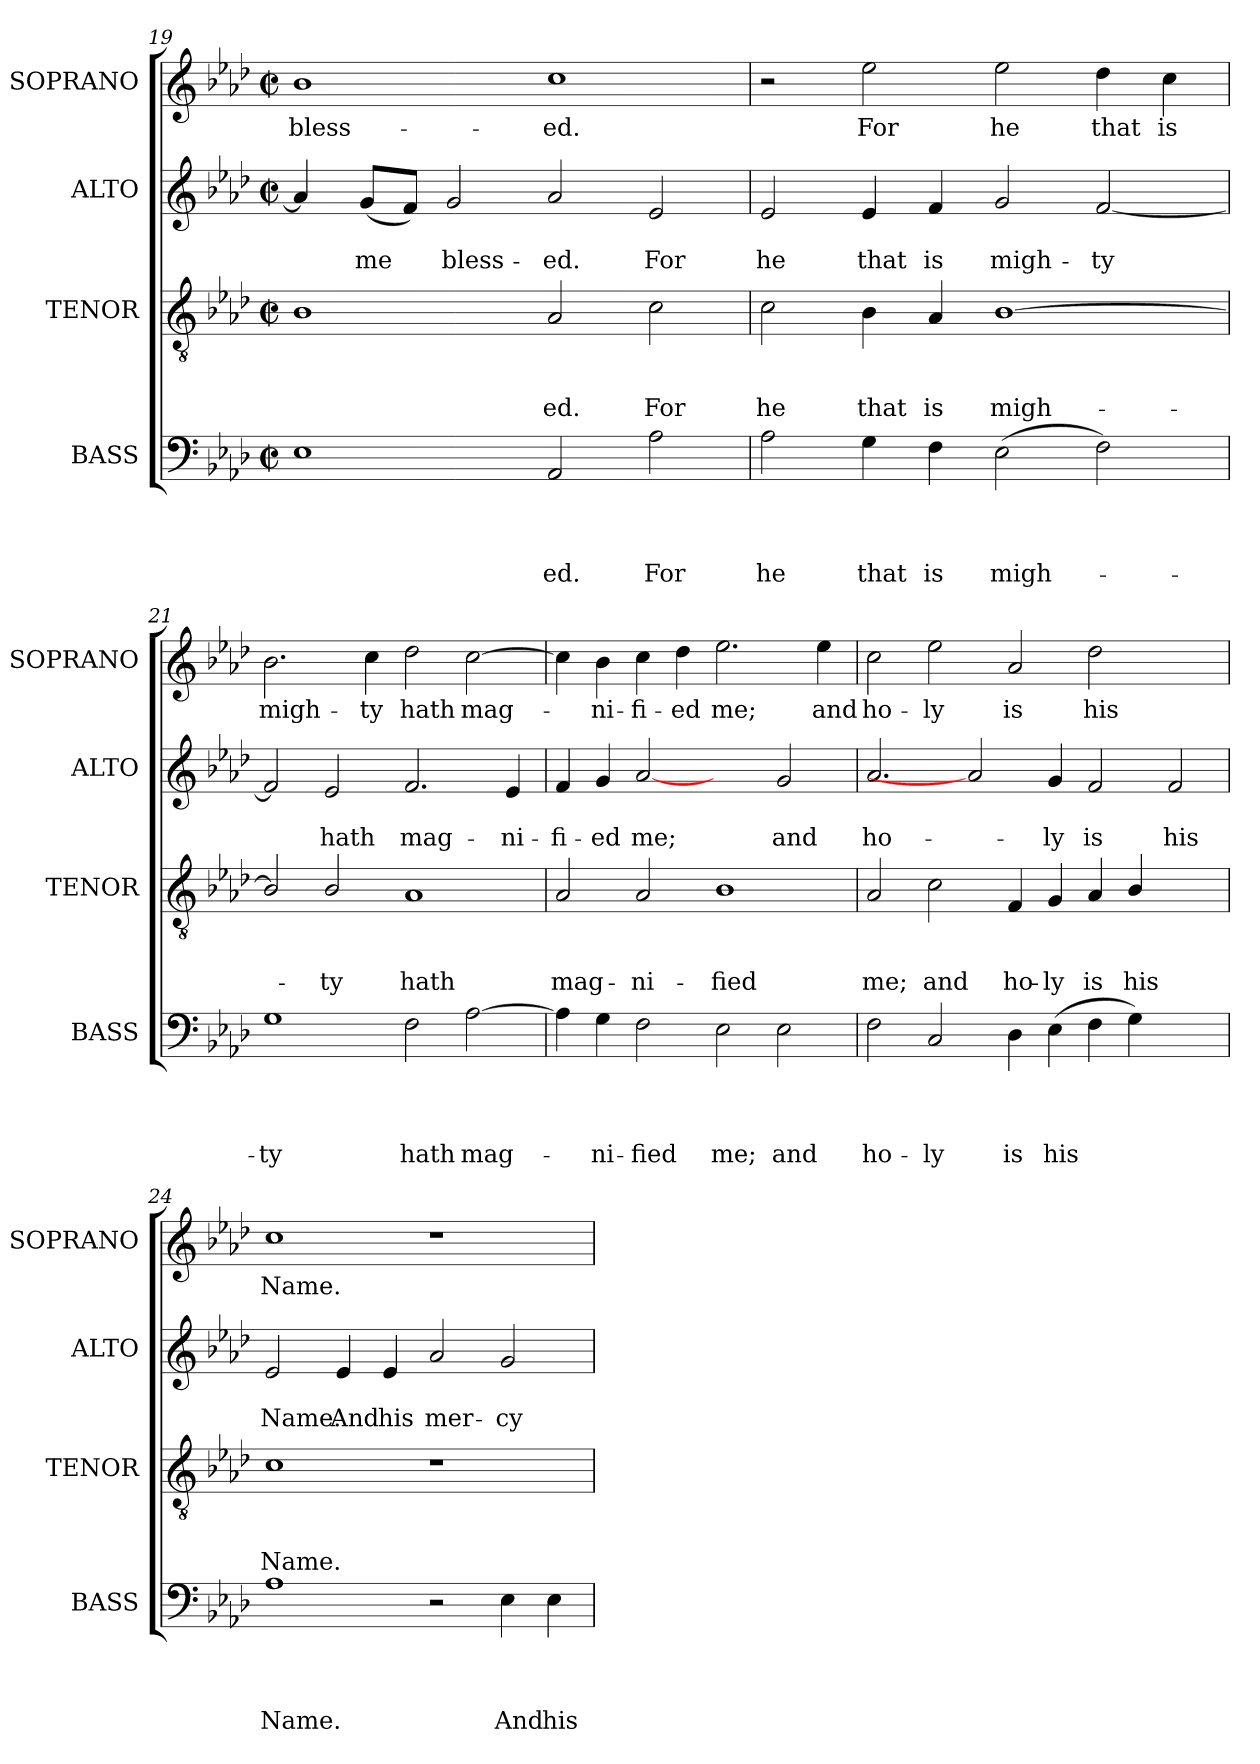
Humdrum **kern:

**kern	**text	**text	**text	**text	**kern	**text	**text	**text	**kern	**text	**text	**kern	**text
*part4	*part4	*part4	*part4	*part4	*part3	*part3	*part3	*part3	*part2	*part2	*part2	*part1	*part1
*staff4	*staff4	*staff4	*staff4	*staff4	*staff3	*staff3	*staff3	*staff3	*staff2	*staff2	*staff2	*staff1	*staff1
*I"BASS	*	*	*	*	*I"TENOR	*	*	*	*I"ALTO	*	*	*I"SOPRANO	*
*I'BASS	*	*	*	*	*I'TENOR	*	*	*	*I'ALTO	*	*	*I'SOPRANO	*
*clefF4	*	*	*	*	*clefGv2	*	*	*	*clefG2	*	*	*clefG2	*
*k[b-e-a-d-]	*	*	*	*	*k[b-e-a-d-]	*	*	*	*k[b-e-a-d-]	*	*	*k[b-e-a-d-]	*
*A-:	*	*	*	*	*A-:	*	*	*	*A-:	*	*	*A-:	*
*M2/2	*	*	*	*	*M2/2	*	*	*	*M2/2	*	*	*M2/2	*
*met(c|)	*	*	*	*	*met(c|)	*	*	*	*met(c|)	*	*	*met(c|)	*
=19	=19	=19	=19	=19	=19	=19	=19	=19	=19	=19	=19	=19	=19
!	!	!	!	!	!	!	!	!	!	!	!	!	!LO:LY:b
1E-	.	.	.	.	1B-	.	.	.	4a-/]	.	.	1b-	bless-
!	!	!	!	!	!	!	!	!	!	!	!LO:LY:b	!	!
.	.	.	.	.	.	.	.	.	(<8g/L	.	me	.	.
.	.	.	.	.	.	.	.	.	8f/J)	.	.	.	.
!	!	!	!	!	!	!	!	!	!	!	!LO:LY:b	!	!
.	.	.	.	.	.	.	.	.	2g/	.	bless-	.	.
!	!	!	!	!LO:LY:b	!	!	!	!LO:LY:b	!	!	!LO:LY:b	!	!LO:LY:b
2AA-/	.	.	.	-ed.	2A-/	.	.	-ed.	2a-/	.	-ed.	1cc	-ed.
!	!	!	!	!LO:LY:b	!	!	!	!LO:LY:b	!	!	!LO:LY:b	!	!
2A-\	.	.	.	For	2c\	.	.	For	2e-/	.	For	.	.
=20	=20	=20	=20	=20	=20	=20	=20	=20	=20	=20	=20	=20	=20
!	!	!	!	!LO:LY:b	!	!	!	!LO:LY:b	!	!	!LO:LY:b	!	!
2A-\	.	.	.	he	2c\	.	.	he	2e-/	.	he	2r	.
!	!	!	!	!LO:LY:b	!	!	!	!LO:LY:b	!	!	!LO:LY:b	!	!LO:LY:b
4G\	.	.	.	that	4B-\	.	.	that	4e-/	.	that	2ee-\	For
!	!	!	!	!LO:LY:b	!	!	!	!LO:LY:b	!	!	!LO:LY:b	!	!
4F\	.	.	.	is	4A-/	.	.	is	4f/	.	is	.	.
!	!	!	!	!LO:LY:b	!	!	!	!LO:LY:b	!	!	!LO:LY:b	!	!LO:LY:b
(>2E-\	.	.	.	migh-	[<1B-	.	.	migh-	2g/	.	migh-	2ee-\	he
!	!	!	!	!	!	!	!	!	!	!	!LO:LY:b	!	!LO:LY:b
2F\)	.	.	.	.	.	.	.	.	[<2f/	.	-ty	4dd-\	that
!	!	!	!	!	!	!	!	!	!	!	!	!	!LO:LY:b
.	.	.	.	.	.	.	.	.	.	.	.	4cc\	is
=21	=21	=21	=21	=21	=21	=21	=21	=21	=21	=21	=21	=21	=21
!	!	!	!	!LO:LY:b	!	!	!	!	!	!	!	!	!LO:LY:b
1G	.	.	.	-ty	2B-/]	.	.	.	2f/]	.	.	2.b-\	migh-
!	!	!	!	!	!	!	!	!LO:LY:b	!	!	!LO:LY:b	!	!
.	.	.	.	.	2B-/	.	.	-ty	2e-/	.	hath	.	.
!	!	!	!	!	!	!	!	!	!	!	!	!	!LO:LY:b
.	.	.	.	.	.	.	.	.	.	.	.	4cc\	-ty
!	!	!	!	!LO:LY:b	!	!	!	!LO:LY:b	!	!	!LO:LY:b	!	!LO:LY:b
2F\	.	.	.	hath	1A-	.	.	hath	2.f/	.	mag-	2dd-\	hath
!	!	!	!	!LO:LY:b	!	!	!	!	!	!	!	!	!LO:LY:b
[<2A-\	.	.	.	mag-	.	.	.	.	.	.	.	[<2cc\	mag-
!	!	!	!	!	!	!	!	!	!	!	!LO:LY:b	!	!
.	.	.	.	.	.	.	.	.	4e-/	.	-ni-	.	.
!!LO:LB:g=z
=22	=22	=22	=22	=22	=22	=22	=22	=22	=22	=22	=22	=22	=22
!	!	!	!	!	!	!	!	!LO:LY:b	!	!	!LO:LY:b	!	!
4A-\]	.	.	.	.	2A-/	.	.	mag-	4f/	.	-fi-	4cc\]	.
!	!	!	!	!LO:LY:b	!	!	!	!	!	!	!LO:LY:b	!	!LO:LY:b
4G\	.	.	.	-ni-	.	.	.	.	4g/	.	-ed	4b-\	-ni-
!	!	!	!	!LO:LY:b	!	!	!	!LO:LY:b	!	!	!LO:LY:b	!	!LO:LY:b
2F\	.	.	.	-fied	2A-/	.	.	-ni-	[2a-	.	me;	4cc\	-fi-
!	!	!	!	!	!	!	!	!	!	!	!	!	!LO:LY:b
.	.	.	.	.	.	.	.	.	.	.	.	4dd-\	-ed
!	!	!	!	!LO:LY:b	!	!	!	!LO:LY:b	!	!	!	!	!LO:LY:b
2E-\	.	.	.	me;	1B-	.	.	-fied	2ryy	.	.	2.ee-\	me;
!	!	!	!	!LO:LY:b	!	!	!	!	!	!	!LO:LY:b	!	!
2E-\	.	.	.	and	.	.	.	.	2g/	.	and	.	.
!	!	!	!	!	!	!	!	!	!	!	!	!	!LO:LY:b
.	.	.	.	.	.	.	.	.	.	.	.	4ee-\	and
=23	=23	=23	=23	=23	=23	=23	=23	=23	=23	=23	=23	=23	=23
!	!	!	!	!LO:LY:b	!	!	!	!LO:LY:b	!	!	!LO:LY:b	!	!LO:LY:b
2F\	.	.	.	ho-	2A-/	.	.	me;	2.a-/	.	ho-	2cc\	ho-
!	!	!	!	!LO:LY:b	!	!	!	!LO:LY:b	!	!	!	!	!LO:LY:b
2C/	.	.	.	-ly	2c\	.	.	and	.	.	.	2ee-\	-ly
.	.	.	.	.	.	.	.	.	2a-]	.	.	.	.
!	!	!	!	!LO:LY:b	!	!	!	!LO:LY:b	!	!	!	!	!LO:LY:b
4D-\	.	.	.	is	4F/	.	.	ho-	.	.	.	2a-/	is
!	!	!	!	!LO:LY:b	!	!	!	!LO:LY:b	!	!	!LO:LY:b	!	!
(>4E-\	.	.	.	his	4G/	.	.	-ly	4g/	.	-ly	.	.
!	!	!	!	!	!	!	!	!LO:LY:b	!	!	!LO:LY:b	!	!LO:LY:b
4F\	.	.	.	.	4A-/	.	.	is	2f/	.	is	2dd-\	his
!	!	!	!	!	!	!	!	!LO:LY:b	!	!	!	!	!
4G\)	.	.	.	.	4B-/	.	.	his	.	.	.	.	.
!	!	!	!	!	!	!	!	!	!	!	!LO:LY:b	!	!
2ryy	.	.	.	.	2ryy	.	.	.	2f/	.	his	2ryy	.
=24	=24	=24	=24	=24	=24	=24	=24	=24	=24	=24	=24	=24	=24
!	!	!	!	!LO:LY:b	!	!	!	!LO:LY:b	!	!	!LO:LY:b	!	!LO:LY:b
1A-	.	.	.	Name.	1c	.	.	Name.	2e-/	.	Name.	1cc	Name.
!	!	!	!	!	!	!	!	!	!	!	!LO:LY:b	!	!
.	.	.	.	.	.	.	.	.	4e-/	.	And	.	.
!	!	!	!	!	!	!	!	!	!	!	!LO:LY:b	!	!
.	.	.	.	.	.	.	.	.	4e-/	.	his	.	.
!	!	!	!	!	!	!	!	!	!	!	!LO:LY:b	!	!
2r	.	.	.	.	1r	.	.	.	2a-/	.	mer-	1r	.
!	!	!	!	!LO:LY:b	!	!	!	!	!	!	!LO:LY:b	!	!
4E-\	.	.	.	And	.	.	.	.	2g/	.	-cy	.	.
!	!	!	!	!LO:LY:b	!	!	!	!	!	!	!	!	!
4E-\	.	.	.	his	.	.	.	.	.	.	.	.	.
=	=	=	=	=	=	=	=	=	=	=	=	=	=
*-	*-	*-	*-	*-	*-	*-	*-	*-	*-	*-	*-	*-	*-
